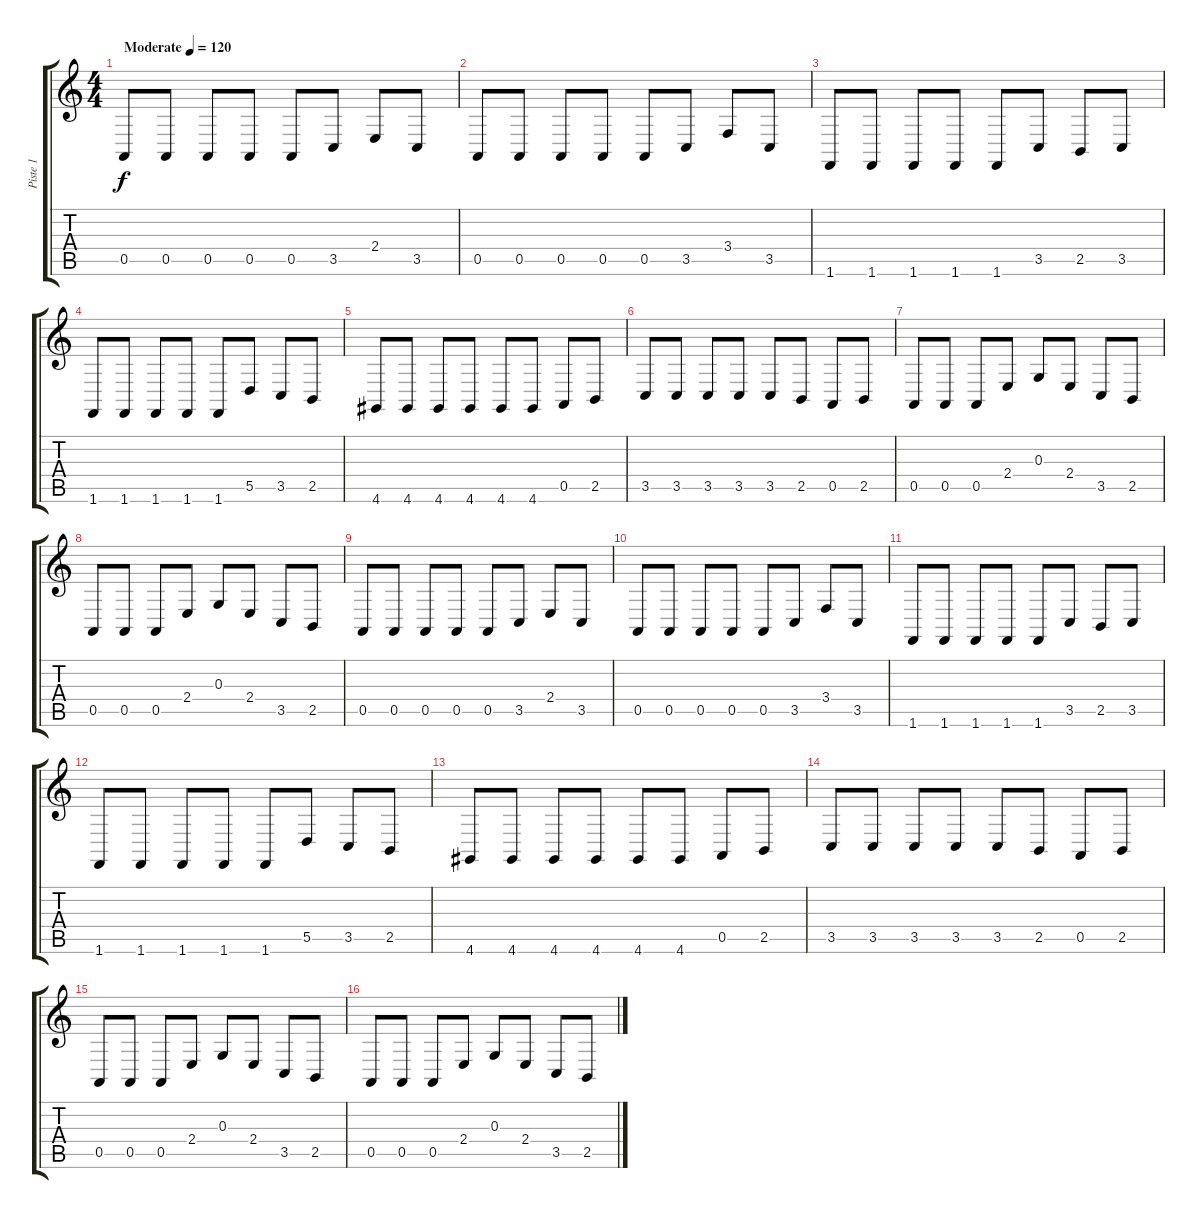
\track ("Piste 1" "Piste 1") {instrument pizzicatostrings}
\staff {score tabs}
\tuning (E4 B3 G3 D3 A2 E2) {hide}
\ts (4 4)
\tempo (120 "Moderate")
\clef g2
\ks c
0.5.8{dy f instrument pizzicatostrings} 0.5.8 0.5.8 0.5.8 0.5.8 3.5.8 2.4.8 3.5.8 |
0.5.8 0.5.8 0.5.8 0.5.8 0.5.8 3.5.8 3.4.8 3.5.8 |
1.6.8 1.6.8 1.6.8 1.6.8 1.6.8 3.5.8 2.5.8 3.5.8 |
1.6.8 1.6.8 1.6.8 1.6.8 1.6.8 5.5.8 3.5.8 2.5.8 |
4.6.8 4.6.8 4.6.8 4.6.8 4.6.8 4.6.8 0.5.8 2.5.8 |
3.5.8 3.5.8 3.5.8 3.5.8 3.5.8 2.5.8 0.5.8 2.5.8 |
0.5.8 0.5.8 0.5.8 2.4.8 0.3.8 2.4.8 3.5.8 2.5.8 |
0.5.8 0.5.8 0.5.8 2.4.8 0.3.8 2.4.8 3.5.8 2.5.8 |
0.5.8 0.5.8 0.5.8 0.5.8 0.5.8 3.5.8 2.4.8 3.5.8 |
0.5.8 0.5.8 0.5.8 0.5.8 0.5.8 3.5.8 3.4.8 3.5.8 |
1.6.8 1.6.8 1.6.8 1.6.8 1.6.8 3.5.8 2.5.8 3.5.8 |
1.6.8 1.6.8 1.6.8 1.6.8 1.6.8 5.5.8 3.5.8 2.5.8 |
4.6.8 4.6.8 4.6.8 4.6.8 4.6.8 4.6.8 0.5.8 2.5.8 |
3.5.8 3.5.8 3.5.8 3.5.8 3.5.8 2.5.8 0.5.8 2.5.8 |
0.5.8 0.5.8 0.5.8 2.4.8 0.3.8 2.4.8 3.5.8 2.5.8 |
0.5.8 0.5.8 0.5.8 2.4.8 0.3.8 2.4.8 3.5.8 2.5.8
